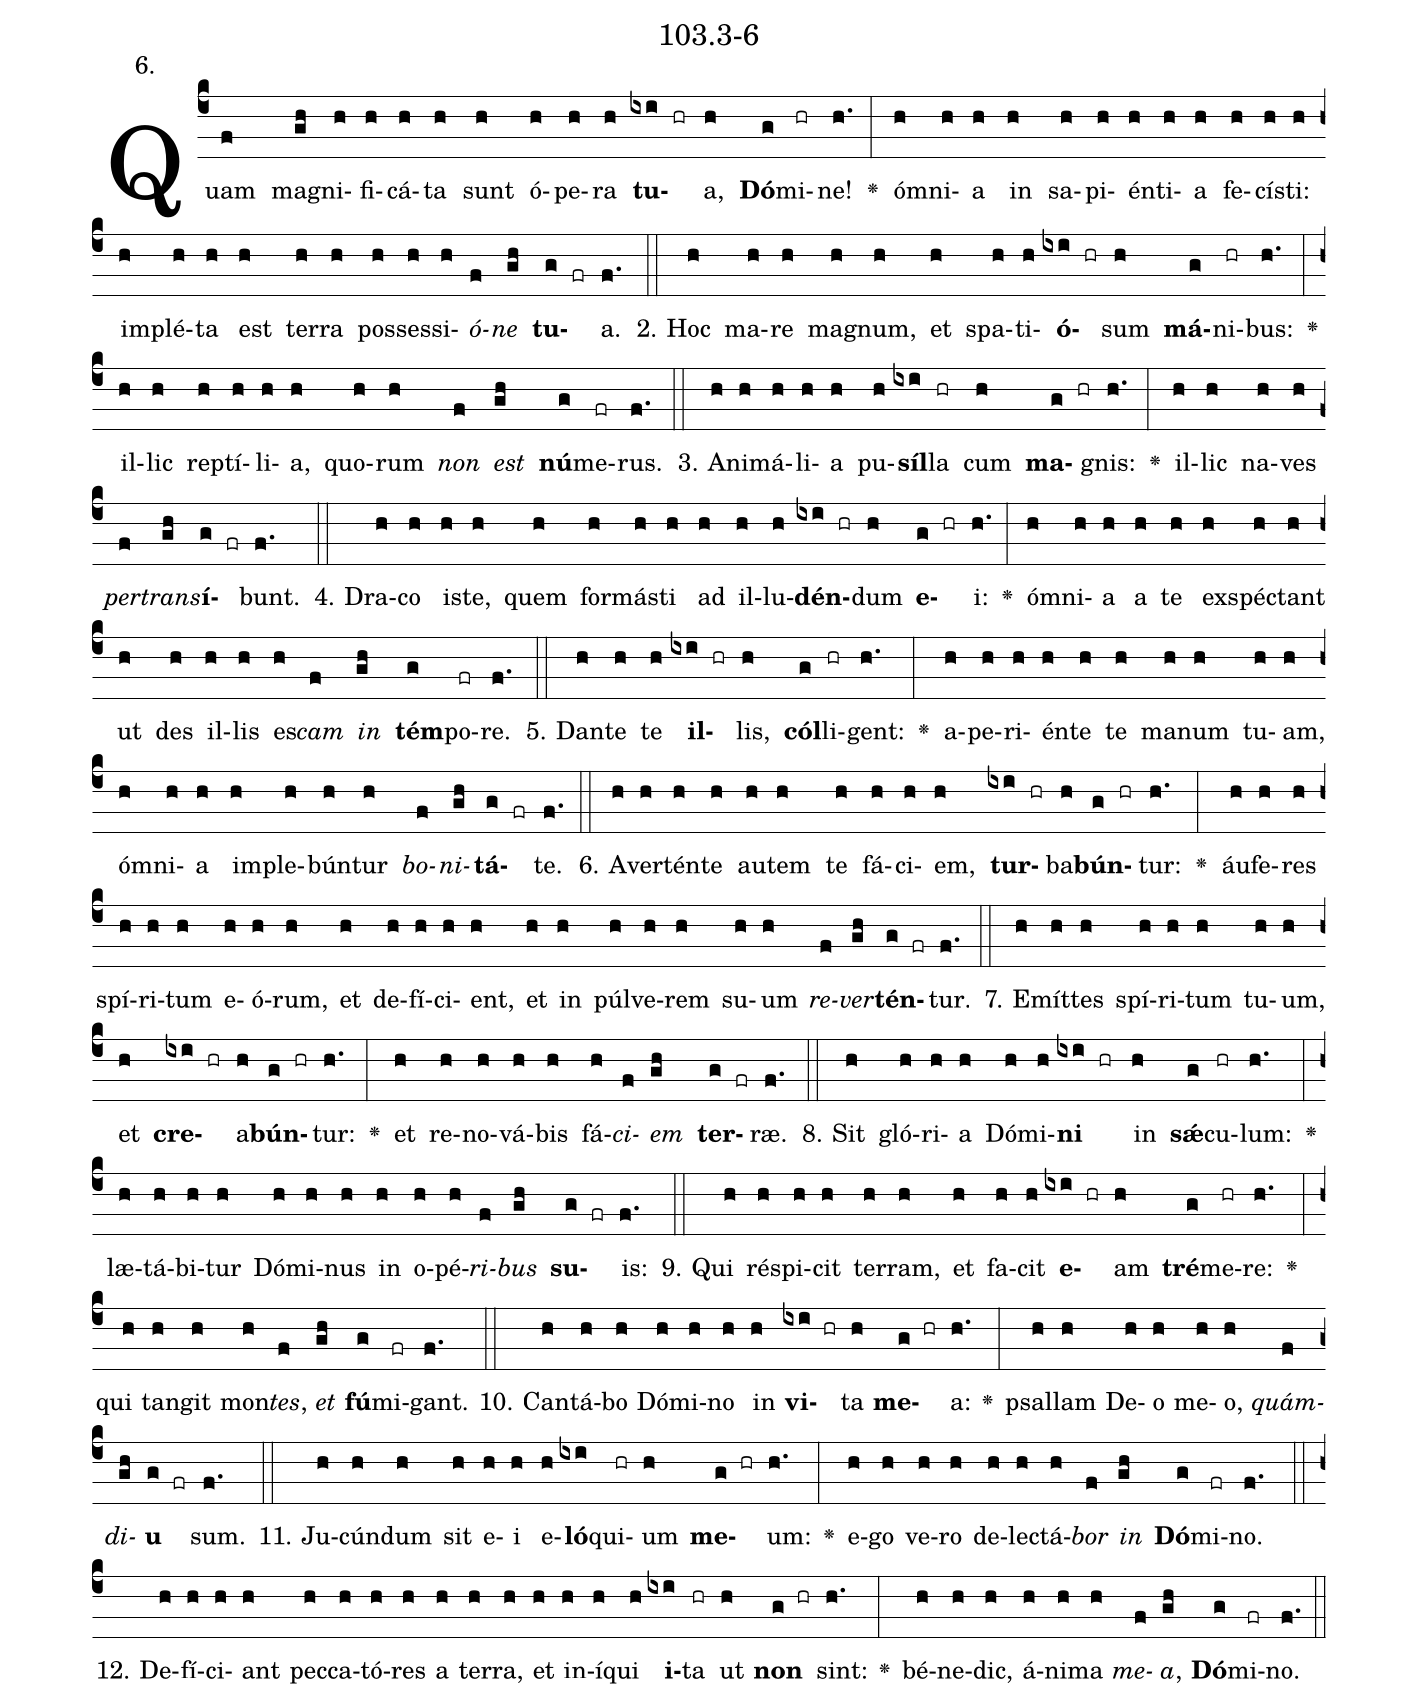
name: 103.3-6;
annotation: 6.;
%%
(c4)Quam(f) ma(gh)gni(h)fi(h)cá(h)ta(h) sunt(h) ó(h)pe(h)ra(h) <b>tu</b>(ixi hr)a,(h) <b>Dó</b>(g)mi(hr)ne!(h.) <v>\greheightstar</v>(:) óm(h)ni(h)a(h) in(h) sa(h)pi(h)én(h)ti(h)a(h) fe(h)cís(h)ti:(h) im(h)plé(h)ta(h) est(h) ter(h)ra(h) pos(h)ses(h)si(h)<i>ó</i>(f)<i>ne</i>(gh) <b>tu</b>(g fr)a.(f.) (::)
2. Hoc(h) ma(h)re(h) ma(h)gnum,(h) et(h) spa(h)ti(h)<b>ó</b>(ixi hr)sum(h) <b>má</b>(g)ni(hr)bus:(h.) <v>\greheightstar</v>(:) il(h)lic(h) rep(h)tí(h)li(h)a,(h) quo(h)rum(h) <i>non</i>(f) <i>est</i>(gh) <b>nú</b>(g)me(fr)rus.(f.) (::)
3. A(h)ni(h)má(h)li(h)a(h) pu(h)<b>síl</b>(ixi)la(hr) cum(h) <b>ma</b>(g hr)gnis:(h.) <v>\greheightstar</v>(:) il(h)lic(h) na(h)ves(h) <i>per</i>(f)<i>trans</i>(gh)<b>í</b>(g fr)bunt.(f.) (::)
4. Dra(h)co(h) is(h)te,(h) quem(h) for(h)más(h)ti(h) ad(h) il(h)lu(h)<b>dén</b>(ixi hr)dum(h) <b>e</b>(g hr)i:(h.) <v>\greheightstar</v>(:) óm(h)ni(h)a(h) a(h) te(h) ex(h)spéc(h)tant(h) ut(h) des(h) il(h)lis(h) es(h)<i>cam</i>(f) <i>in</i>(gh) <b>tém</b>(g)po(fr)re.(f.) (::)
5. Dan(h)te(h) te(h) <b>il</b>(ixi hr)lis,(h) <b>cól</b>(g)li(hr)gent:(h.) <v>\greheightstar</v>(:) a(h)pe(h)ri(h)én(h)te(h) te(h) ma(h)num(h) tu(h)am,(h) óm(h)ni(h)a(h) im(h)ple(h)bún(h)tur(h) <i>bo</i>(f)<i>ni</i>(gh)<b>tá</b>(g fr)te.(f.) (::)
6. A(h)ver(h)tén(h)te(h) au(h)tem(h) te(h) fá(h)ci(h)em,(h) <b>tur</b>(ixi hr)ba(h)<b>bún</b>(g hr)tur:(h.) <v>\greheightstar</v>(:) áu(h)fe(h)res(h) spí(h)ri(h)tum(h) e(h)ó(h)rum,(h) et(h) de(h)fí(h)ci(h)ent,(h) et(h) in(h) púl(h)ve(h)rem(h) su(h)um(h) <i>re</i>(f)<i>ver</i>(gh)<b>tén</b>(g fr)tur.(f.) (::)
7. E(h)mít(h)tes(h) spí(h)ri(h)tum(h) tu(h)um,(h) et(h) <b>cre</b>(ixi hr)a(h)<b>bún</b>(g hr)tur:(h.) <v>\greheightstar</v>(:) et(h) re(h)no(h)vá(h)bis(h) fá(h)<i>ci</i>(f)<i>em</i>(gh) <b>ter</b>(g fr)ræ.(f.) (::)
8. Sit(h) gló(h)ri(h)a(h) Dó(h)mi(h)<b>ni</b>(ixi hr) in(h) <b>sǽ</b>(g)cu(hr)lum:(h.) <v>\greheightstar</v>(:) læ(h)tá(h)bi(h)tur(h) Dó(h)mi(h)nus(h) in(h) o(h)pé(h)<i>ri</i>(f)<i>bus</i>(gh) <b>su</b>(g fr)is:(f.) (::)
9. Qui(h) ré(h)spi(h)cit(h) ter(h)ram,(h) et(h) fa(h)cit(h) <b>e</b>(ixi hr)am(h) <b>tré</b>(g)me(hr)re:(h.) <v>\greheightstar</v>(:) qui(h) tan(h)git(h) mon(h)<i>tes</i>,(f) <i>et</i>(gh) <b>fú</b>(g)mi(fr)gant.(f.) (::)
10. Can(h)tá(h)bo(h) Dó(h)mi(h)no(h) in(h) <b>vi</b>(ixi hr)ta(h) <b>me</b>(g hr)a:(h.) <v>\greheightstar</v>(:) psal(h)lam(h) De(h)o(h) me(h)o,(h) <i>quám</i>(f)<i>di</i>(gh)<b>u</b>(g fr) sum.(f.) (::)
11. Ju(h)cún(h)dum(h) sit(h) e(h)i(h) e(h)<b>ló</b>(ixi)qui(hr)um(h) <b>me</b>(g hr)um:(h.) <v>\greheightstar</v>(:) e(h)go(h) ve(h)ro(h) de(h)lec(h)tá(h)<i>bor</i>(f) <i>in</i>(gh) <b>Dó</b>(g)mi(fr)no.(f.) (::)
12. De(h)fí(h)ci(h)ant(h) pec(h)ca(h)tó(h)res(h) a(h) ter(h)ra,(h) et(h) in(h)í(h)qui(h) <b>i</b>(ixi)ta(hr) ut(h) <b>non</b>(g hr) sint:(h.) <v>\greheightstar</v>(:) bé(h)ne(h)dic,(h) á(h)ni(h)ma(h) <i>me</i>(f)<i>a</i>,(gh) <b>Dó</b>(g)mi(fr)no.(f.) (::)
